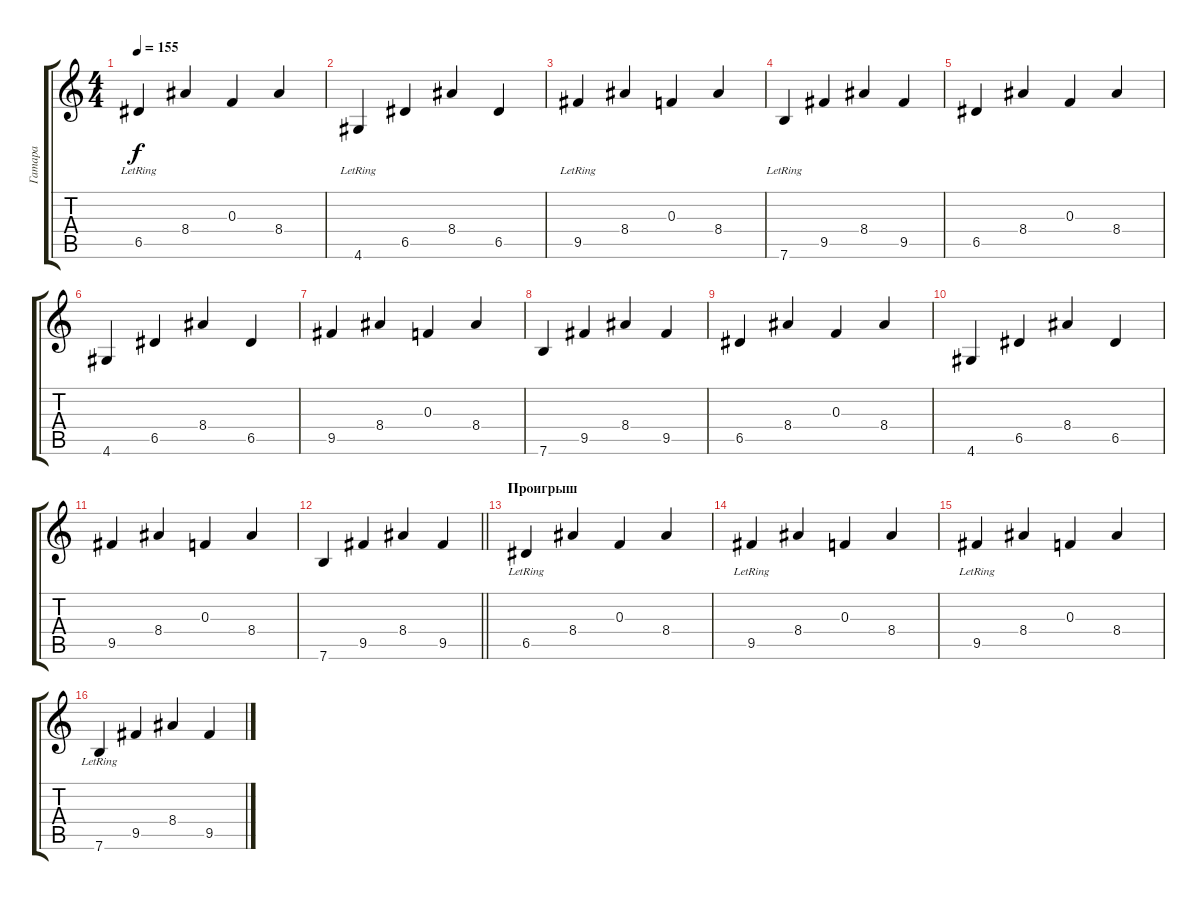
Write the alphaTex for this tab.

\track ("Гатара" "Гатара") {instrument electricguitarclean}
\staff {score tabs}
\tuning (E4 B3 F3 D3 A2 E2) {hide}
\ts (4 4)
\tempo 155
\clef g2
\ks c
6.5{lr}.4{dy f} 8.4.4 0.3.4 8.4.4 |
4.6{lr}.4 6.5.4 8.4.4 6.5.4 |
9.5{lr}.4 8.4.4 0.3.4 8.4.4 |
7.6{lr}.4 9.5.4 8.4.4 9.5.4 |
6.5.4{instrument electricguitarmuted} 8.4.4 0.3.4 8.4.4 |
4.6.4 6.5.4 8.4.4 6.5.4 |
9.5.4 8.4.4 0.3.4 8.4.4 |
7.6.4 9.5.4 8.4.4 9.5.4 |
6.5.4{instrument electricguitarmuted} 8.4.4 0.3.4 8.4.4 |
4.6.4 6.5.4 8.4.4 6.5.4 |
9.5.4 8.4.4 0.3.4 8.4.4 |
\barLineRight lightlight
7.6.4 9.5.4 8.4.4 9.5.4 |
\section ("" "Проигрыш")
6.5{lr}.4{instrument electricguitarclean} 8.4.4 0.3.4 8.4.4 |
9.5{lr}.4 8.4.4 0.3.4 8.4.4 |
9.5{lr}.4 8.4.4 0.3.4 8.4.4 |
7.6{lr}.4 9.5.4 8.4.4 9.5.4
